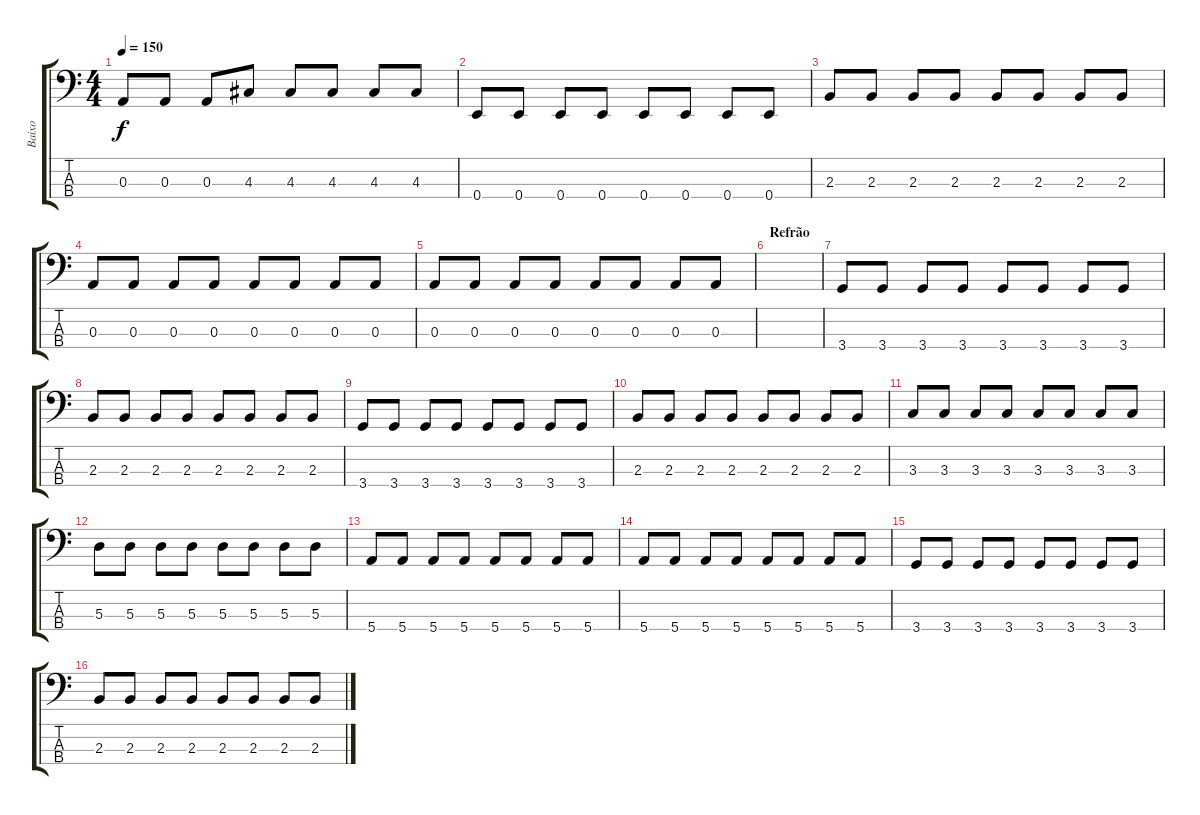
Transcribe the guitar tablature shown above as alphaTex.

\track ("Baixo" "Baixo") {instrument electricbassfinger}
\staff {score tabs}
\tuning (G2 D2 A1 E1) {hide}
\ts (4 4)
\tempo 150
\clef f4
\ks c
0.3.8{dy f} 0.3.8 0.3.8 4.3.8 4.3.8 4.3.8 4.3.8 4.3.8 |
0.4.8 0.4.8 0.4.8 0.4.8 0.4.8 0.4.8 0.4.8 0.4.8 |
2.3.8 2.3.8 2.3.8 2.3.8 2.3.8 2.3.8 2.3.8 2.3.8 |
0.3.8 0.3.8 0.3.8 0.3.8 0.3.8 0.3.8 0.3.8 0.3.8 |
0.3.8 0.3.8 0.3.8 0.3.8 0.3.8 0.3.8 0.3.8 0.3.8 |
\section ("" "Refrão")
|
3.4.8 3.4.8 3.4.8 3.4.8 3.4.8 3.4.8 3.4.8 3.4.8 |
2.3.8 2.3.8 2.3.8 2.3.8 2.3.8 2.3.8 2.3.8 2.3.8 |
3.4.8 3.4.8 3.4.8 3.4.8 3.4.8 3.4.8 3.4.8 3.4.8 |
2.3.8 2.3.8 2.3.8 2.3.8 2.3.8 2.3.8 2.3.8 2.3.8 |
3.3.8 3.3.8 3.3.8 3.3.8 3.3.8 3.3.8 3.3.8 3.3.8 |
5.3.8 5.3.8 5.3.8 5.3.8 5.3.8 5.3.8 5.3.8 5.3.8 |
5.4.8 5.4.8 5.4.8 5.4.8 5.4.8 5.4.8 5.4.8 5.4.8 |
5.4.8 5.4.8 5.4.8 5.4.8 5.4.8 5.4.8 5.4.8 5.4.8 |
3.4.8 3.4.8 3.4.8 3.4.8 3.4.8 3.4.8 3.4.8 3.4.8 |
2.3.8 2.3.8 2.3.8 2.3.8 2.3.8 2.3.8 2.3.8 2.3.8
